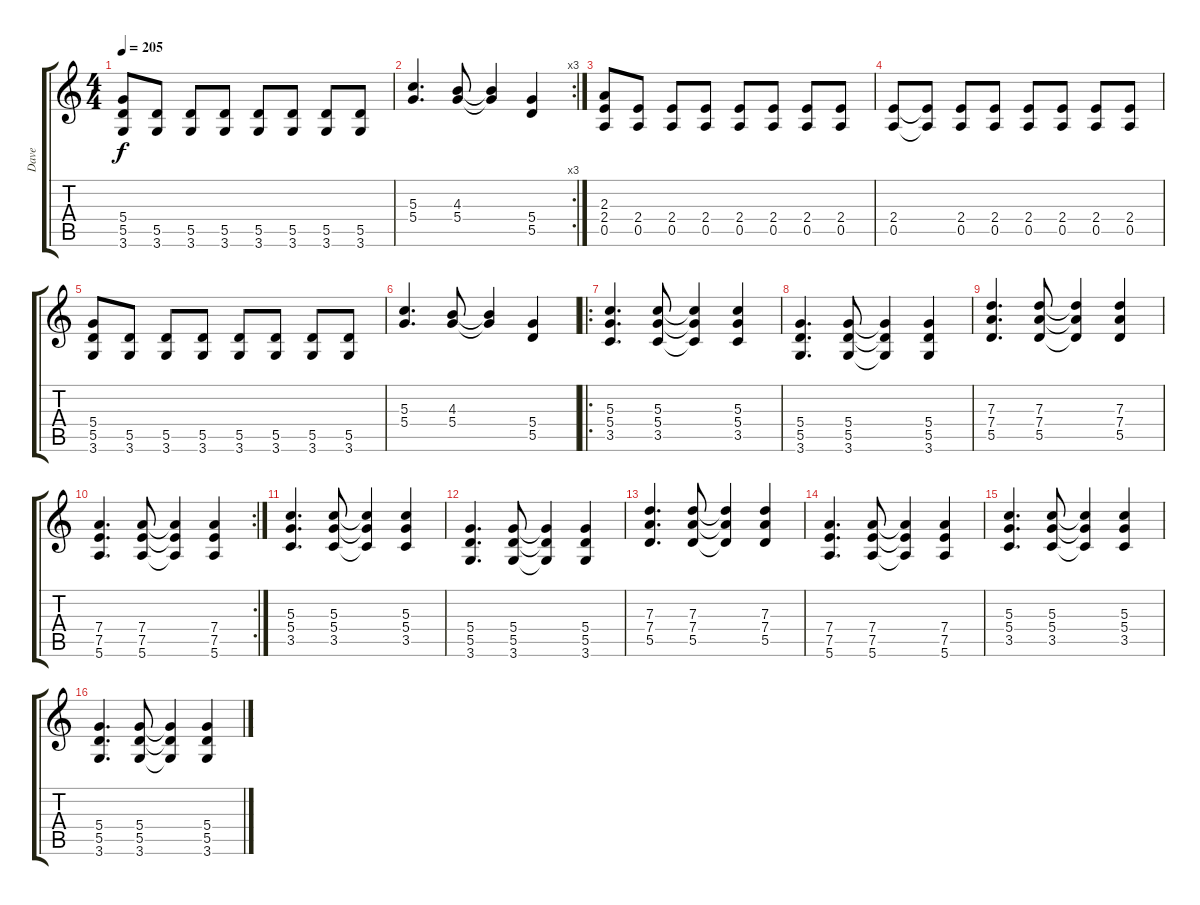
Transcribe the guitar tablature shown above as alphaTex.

\track ("Dave" "Dave") {instrument distortionguitar}
\staff {score tabs}
\tuning (E4 B3 G3 D3 A2 E2) {hide}
\ts (4 4)
\tempo 205
\clef g2
\ks c
(5.4 5.5 3.6).8{dy f} (5.5 3.6).8 (5.5 3.6).8 (5.5 3.6).8 (5.5 3.6).8 (5.5 3.6).8 (5.5 3.6).8 (5.5 3.6).8 |
\rc 3
(5.3 5.4).4{d} (4.3 5.4).8 (4.3{t} 5.4{t}).4 (5.4 5.5).4 |
(2.3 2.4 0.5).8 (2.4 0.5).8 (2.4 0.5).8 (2.4 0.5).8 (2.4 0.5).8 (2.4 0.5).8 (2.4 0.5).8 (2.4 0.5).8 |
(2.4 0.5).8 (2.4{t} 0.5{t}).8 (2.4 0.5).8 (2.4 0.5).8 (2.4 0.5).8 (2.4 0.5).8 (2.4 0.5).8 (2.4 0.5).8 |
(5.4 5.5 3.6).8 (5.5 3.6).8 (5.5 3.6).8 (5.5 3.6).8 (5.5 3.6).8 (5.5 3.6).8 (5.5 3.6).8 (5.5 3.6).8 |
(5.3 5.4).4{d} (4.3 5.4).8 (4.3{t} 5.4{t}).4 (5.4 5.5).4 |
\ro
(5.3 5.4 3.5).4{d} (5.3 5.4 3.5).8 (5.3{t} 5.4{t} 3.5{t}).4 (5.3 5.4 3.5).4 |
(5.4 5.5 3.6).4{d} (5.4 5.5 3.6).8 (5.4{t} 5.5{t} 3.6{t}).4 (5.4 5.5 3.6).4 |
(7.3 7.4 5.5).4{d} (7.3 7.4 5.5).8 (7.3{t} 7.4{t} 5.5{t}).4 (7.3 7.4 5.5).4 |
\rc 2
(7.4 7.5 5.6).4{d} (7.4 7.5 5.6).8 (7.4{t} 7.5{t} 5.6{t}).4 (7.4 7.5 5.6).4 |
(5.3 5.4 3.5).4{d} (5.3 5.4 3.5).8 (5.3{t} 5.4{t} 3.5{t}).4 (5.3 5.4 3.5).4 |
(5.4 5.5 3.6).4{d} (5.4 5.5 3.6).8 (5.4{t} 5.5{t} 3.6{t}).4 (5.4 5.5 3.6).4 |
(7.3 7.4 5.5).4{d} (7.3 7.4 5.5).8 (7.3{t} 7.4{t} 5.5{t}).4 (7.3 7.4 5.5).4 |
(7.4 7.5 5.6).4{d} (7.4 7.5 5.6).8 (7.4{t} 7.5{t} 5.6{t}).4 (7.4 7.5 5.6).4 |
(5.3 5.4 3.5).4{d} (5.3 5.4 3.5).8 (5.3{t} 5.4{t} 3.5{t}).4 (5.3 5.4 3.5).4 |
(5.4 5.5 3.6).4{d} (5.4 5.5 3.6).8 (5.4{t} 5.5{t} 3.6{t}).4 (5.4 5.5 3.6).4
